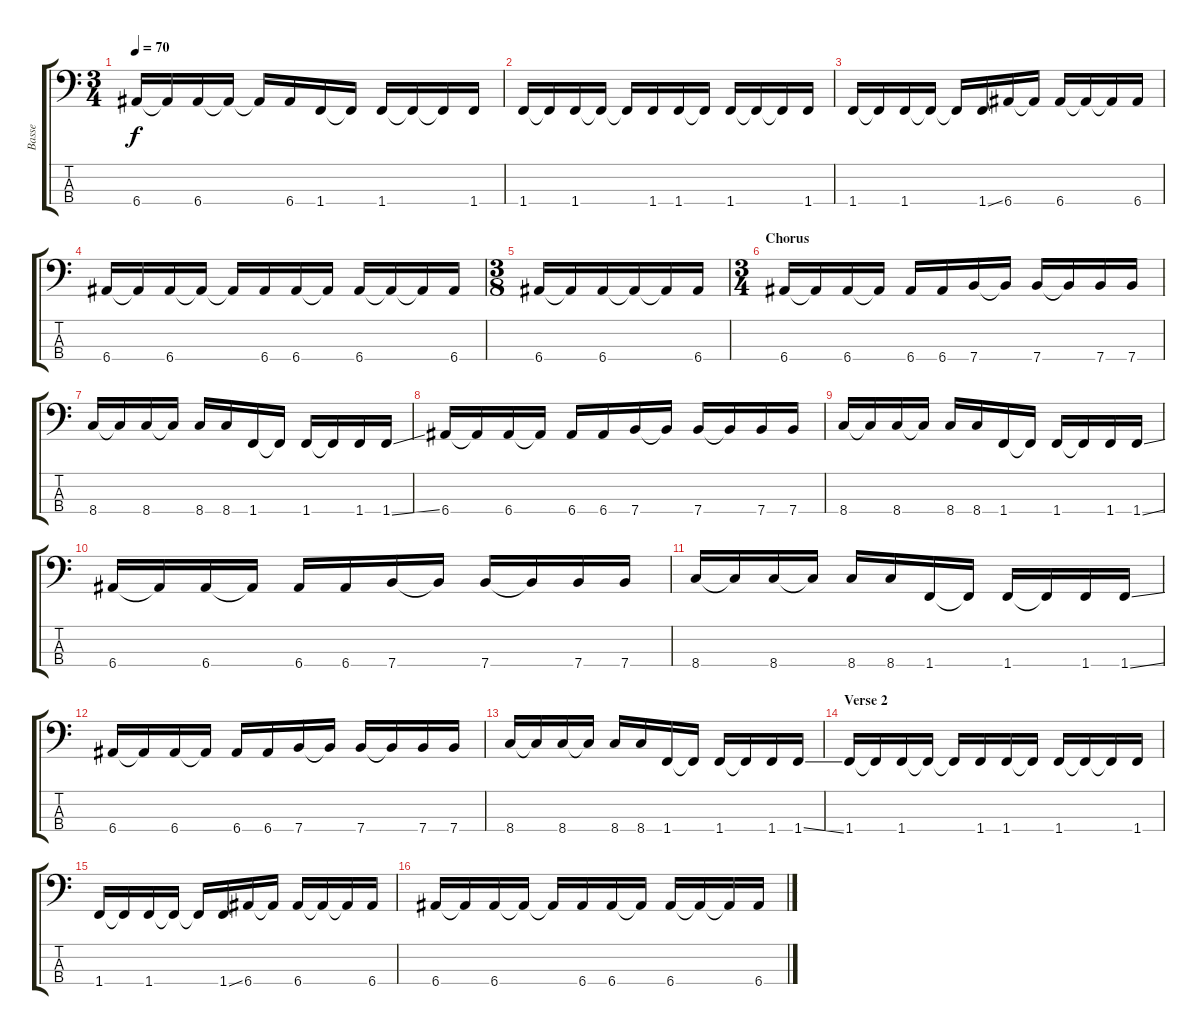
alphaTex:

\track ("Basse" "Basse") {instrument electricbasspick}
\staff {score tabs}
\tuning (G2 D2 A1 E1) {hide}
\ts (3 4)
\tempo 70
\clef f4
\ks c
6.4.16{dy f} 6.4{t}.16 6.4.16 6.4{t}.16 6.4{t}.16 6.4.16 1.4.16 1.4{t}.16 1.4.16 1.4{t}.16 1.4{t}.16 1.4.16 |
1.4.16 1.4{t}.16 1.4.16 1.4{t}.16 1.4{t}.16 1.4.16 1.4.16 1.4{t}.16 1.4.16 1.4{t}.16 1.4{t}.16 1.4.16 |
1.4.16 1.4{t}.16 1.4.16 1.4{t}.16 1.4{t}.16 1.4{ss}.16 6.4.16 6.4{t}.16 6.4.16 6.4{t}.16 6.4{t}.16 6.4.16 |
6.4.16 6.4{t}.16 6.4.16 6.4{t}.16 6.4{t}.16 6.4.16 6.4.16 6.4{t}.16 6.4.16 6.4{t}.16 6.4{t}.16 6.4.16 |
\ts (3 8)
6.4.16 6.4{t}.16 6.4.16 6.4{t}.16 6.4{t}.16 6.4.16 |
\ts (3 4)
\section ("" "Chorus")
6.4.16 6.4{t}.16 6.4.16 6.4{t}.16 6.4.16 6.4.16 7.4.16 7.4{t}.16 7.4.16 7.4{t}.16 7.4.16 7.4.16 |
8.4.16 8.4{t}.16 8.4.16 8.4{t}.16 8.4.16 8.4.16 1.4.16 1.4{t}.16 1.4.16 1.4{t}.16 1.4.16 1.4{ss}.16 |
6.4.16 6.4{t}.16 6.4.16 6.4{t}.16 6.4.16 6.4.16 7.4.16 7.4{t}.16 7.4.16 7.4{t}.16 7.4.16 7.4.16 |
8.4.16 8.4{t}.16 8.4.16 8.4{t}.16 8.4.16 8.4.16 1.4.16 1.4{t}.16 1.4.16 1.4{t}.16 1.4.16 1.4{ss}.16 |
6.4.16 6.4{t}.16 6.4.16 6.4{t}.16 6.4.16 6.4.16 7.4.16 7.4{t}.16 7.4.16 7.4{t}.16 7.4.16 7.4.16 |
8.4.16 8.4{t}.16 8.4.16 8.4{t}.16 8.4.16 8.4.16 1.4.16 1.4{t}.16 1.4.16 1.4{t}.16 1.4.16 1.4{ss}.16 |
6.4.16 6.4{t}.16 6.4.16 6.4{t}.16 6.4.16 6.4.16 7.4.16 7.4{t}.16 7.4.16 7.4{t}.16 7.4.16 7.4.16 |
8.4.16 8.4{t}.16 8.4.16 8.4{t}.16 8.4.16 8.4.16 1.4.16 1.4{t}.16 1.4.16 1.4{t}.16 1.4.16 1.4{ss}.16 |
\section ("" "Verse 2")
1.4.16 1.4{t}.16 1.4.16 1.4{t}.16 1.4{t}.16 1.4.16 1.4.16 1.4{t}.16 1.4.16 1.4{t}.16 1.4{t}.16 1.4.16 |
1.4.16 1.4{t}.16 1.4.16 1.4{t}.16 1.4{t}.16 1.4{ss}.16 6.4.16 6.4{t}.16 6.4.16 6.4{t}.16 6.4{t}.16 6.4.16 |
6.4.16 6.4{t}.16 6.4.16 6.4{t}.16 6.4{t}.16 6.4.16 6.4.16 6.4{t}.16 6.4.16 6.4{t}.16 6.4{t}.16 6.4.16
